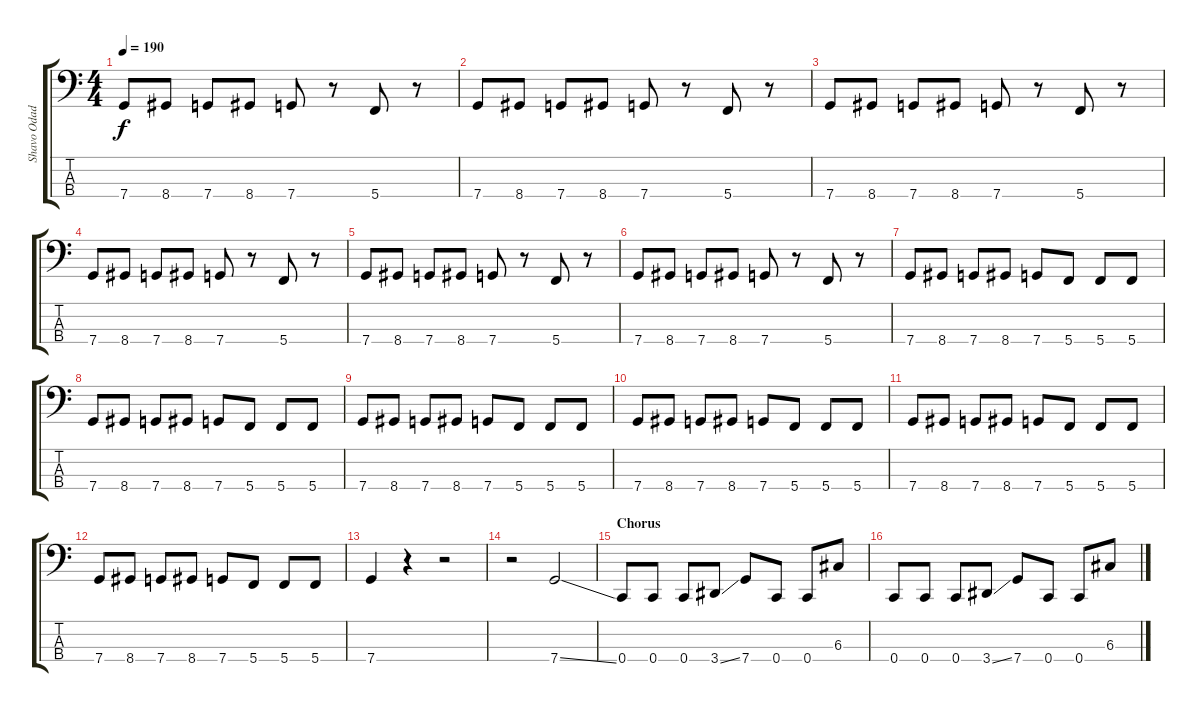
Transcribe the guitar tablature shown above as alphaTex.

\track ("Shavo Odadijan" "Shavo Odad") {instrument electricbassfinger}
\staff {score tabs}
\tuning (F2 C2 G1 C1) {hide}
\ts (4 4)
\tempo 190
\clef f4
\ks c
7.4.8{dy f} 8.4.8 7.4.8 8.4.8 7.4.8 r.8 5.4.8 r.8 |
7.4.8 8.4.8 7.4.8 8.4.8 7.4.8 r.8 5.4.8 r.8 |
7.4.8 8.4.8 7.4.8 8.4.8 7.4.8 r.8 5.4.8 r.8 |
7.4.8 8.4.8 7.4.8 8.4.8 7.4.8 r.8 5.4.8 r.8 |
7.4.8 8.4.8 7.4.8 8.4.8 7.4.8 r.8 5.4.8 r.8 |
7.4.8 8.4.8 7.4.8 8.4.8 7.4.8 r.8 5.4.8 r.8 |
7.4.8 8.4.8 7.4.8 8.4.8 7.4.8 5.4.8 5.4.8 5.4.8 |
7.4.8 8.4.8 7.4.8 8.4.8 7.4.8 5.4.8 5.4.8 5.4.8 |
7.4.8 8.4.8 7.4.8 8.4.8 7.4.8 5.4.8 5.4.8 5.4.8 |
7.4.8 8.4.8 7.4.8 8.4.8 7.4.8 5.4.8 5.4.8 5.4.8 |
7.4.8 8.4.8 7.4.8 8.4.8 7.4.8 5.4.8 5.4.8 5.4.8 |
7.4.8 8.4.8 7.4.8 8.4.8 7.4.8 5.4.8 5.4.8 5.4.8 |
7.4.4 r.4 r.2 |
r.2 7.4{ss}.2 |
\section ("" "Chorus")
0.4.8 0.4.8 0.4.8 3.4{ss}.8 7.4.8 0.4.8 0.4.8 6.3.8 |
0.4.8 0.4.8 0.4.8 3.4{ss}.8 7.4.8 0.4.8 0.4.8 6.3.8
